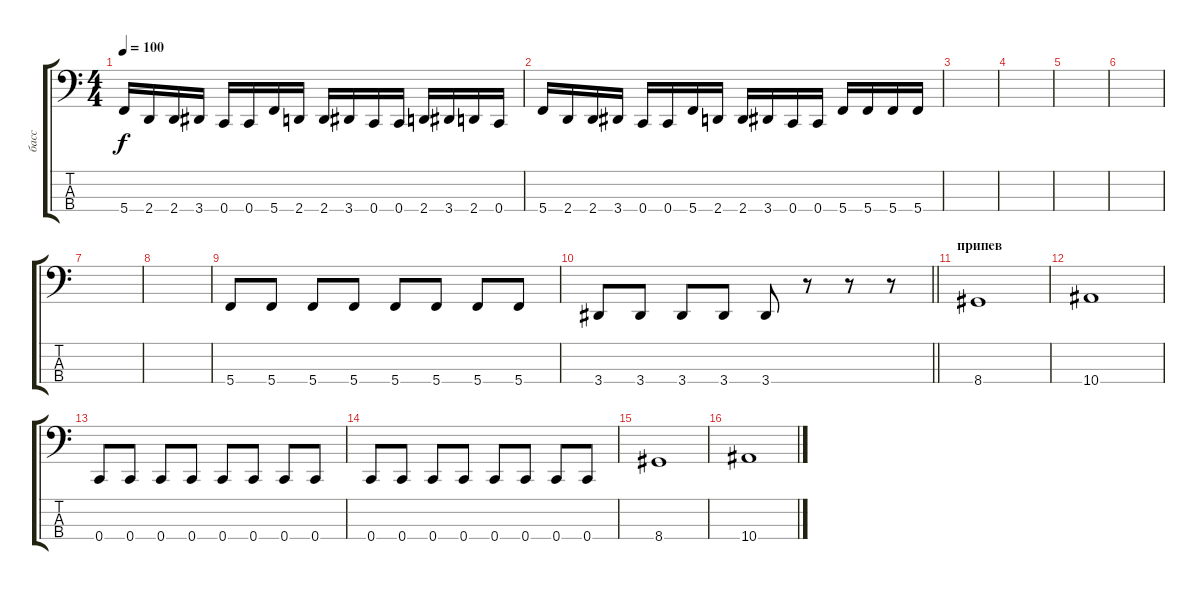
\track ("басс" "басс") {instrument electricbassfinger}
\staff {score tabs}
\tuning (F2 C2 G1 C1) {hide}
\ts (4 4)
\tempo 100
\clef f4
\ks c
5.4.16{dy f} 2.4.16 2.4.16 3.4.16 0.4.16 0.4.16 5.4.16 2.4.16 2.4.16 3.4.16 0.4.16 0.4.16 2.4.16 3.4.16 2.4.16 0.4.16 |
5.4.16 2.4.16 2.4.16 3.4.16 0.4.16 0.4.16 5.4.16 2.4.16 2.4.16 3.4.16 0.4.16 0.4.16 5.4.16 5.4.16 5.4.16 5.4.16 |
|
|
|
|
|
|
5.4.8 5.4.8 5.4.8 5.4.8 5.4.8 5.4.8 5.4.8 5.4.8 |
\barLineRight lightlight
3.4.8 3.4.8 3.4.8 3.4.8 3.4.8 r.8 r.8 r.8 |
\section ("" "припев")
8.4.1 |
10.4.1 |
0.4.8 0.4.8 0.4.8 0.4.8 0.4.8 0.4.8 0.4.8 0.4.8 |
0.4.8 0.4.8 0.4.8 0.4.8 0.4.8 0.4.8 0.4.8 0.4.8 |
8.4.1 |
10.4.1
